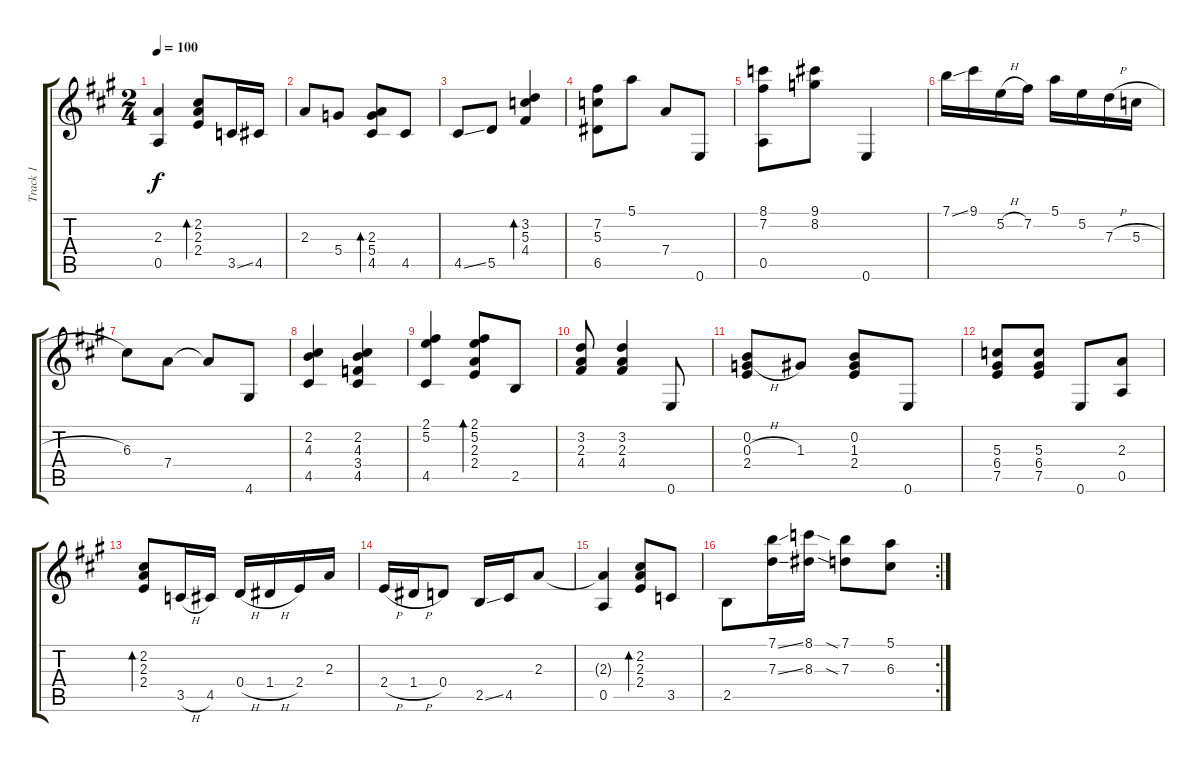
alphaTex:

\track ("Track 1" "Track 1") {instrument acousticguitarsteel}
\staff {score tabs}
\tuning (E4 B3 G3 D3 A2 E2) {hide}
\ts (2 4)
\tempo 100
\clef g2
\ks a
(2.3 0.5).4{dy f} (2.2 2.3 2.4).8{bd 60} 3.5{ss}.16 4.5.16 |
2.3.8 5.4.8 (2.3 5.4 4.5).8{bd 60} 4.5.8 |
4.5{ss}.8 5.5.8 (3.2 5.3 4.4).4{bd 60} |
(7.2 5.3 6.5).8 5.1.8 7.4.8 0.6.8 |
(8.1 7.2 0.5).8 (9.1 8.2).8 0.6.4 |
7.1{ss}.16 9.1.16 5.2{h}.16 7.2.16 5.1.16 5.2.16 7.3{h}.16 5.3{h}.16 |
6.3.8 7.4.8 7.4{t}.8 4.6.8 |
(2.2 4.3 4.5).4 (2.2 4.3 3.4 4.5).4 |
(2.1 5.2 4.5).4 (2.1 5.2 2.3 2.4).8{bd 60} 2.5.8 |
(3.2 2.3 4.4).8 (3.2 2.3 4.4).4 0.6.8 |
(0.2 0.3{h} 2.4).8 1.3.8 (0.2 1.3 2.4).8 0.6.8 |
(5.3 6.4 7.5).8 (5.3 6.4 7.5).8 0.6.8 (2.3 0.5).8 |
(2.2 2.3 2.4).8{bd 60} 3.5{h}.16 4.5.16 0.4{h}.16 1.4{h}.16 2.4.16 2.3.16 |
2.4{h}.16 1.4{h}.16 0.4.8 2.5{ss}.16 4.5.16 2.3.8 |
(2.3{t} 0.5).4 (2.2 2.3 2.4).8{bd 60} 3.5.8 |
\rc 2
2.5.8 (7.1{ss} 7.3{ss}).16 (8.1 8.3).16 (7.1{sia} 7.3{sia}).8 (5.1 6.3).8
